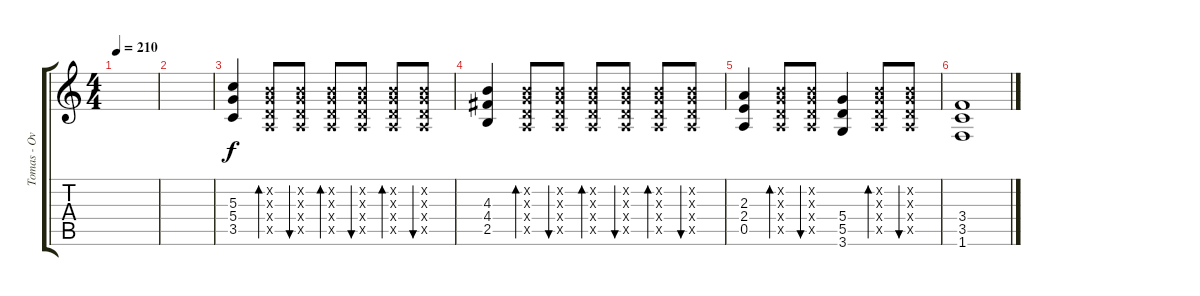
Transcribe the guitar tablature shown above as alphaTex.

\track ("Tomas - Overdub Guitar" "Tomas - Ov") {instrument distortionguitar}
\staff {score tabs}
\tuning (E4 B3 G3 D3 A2 E2) {hide}
\ts (4 4)
\tempo 210
\clef g2
\ks c
|
|
(5.3 5.4 3.5).4 (0.2{x} 0.3{x} 0.4{x} 0.5{x}).8{bd 60} (0.2{x} 0.3{x} 0.4{x} 0.5{x}).8{bu 60} (0.2{x} 0.3{x} 0.4{x} 0.5{x}).8{bd 60} (0.2{x} 0.3{x} 0.4{x} 0.5{x}).8{bu 60} (0.2{x} 0.3{x} 0.4{x} 0.5{x}).8{bd 60} (0.2{x} 0.3{x} 0.4{x} 0.5{x}).8{bu 60} |
(4.3 4.4 2.5).4 (0.2{x} 0.3{x} 0.4{x} 0.5{x}).8{bd 60} (0.2{x} 0.3{x} 0.4{x} 0.5{x}).8{bu 60} (0.2{x} 0.3{x} 0.4{x} 0.5{x}).8{bd 60} (0.2{x} 0.3{x} 0.4{x} 0.5{x}).8{bu 60} (0.2{x} 0.3{x} 0.4{x} 0.5{x}).8{bd 60} (0.2{x} 0.3{x} 0.4{x} 0.5{x}).8{bu 60} |
(2.3 2.4 0.5).4 (0.2{x} 0.3{x} 0.4{x} 0.5{x}).8{bd 60} (0.2{x} 0.3{x} 0.4{x} 0.5{x}).8{bu 60} (5.4 5.5 3.6).4 (0.2{x} 0.3{x} 0.4{x} 0.5{x}).8{bd 60} (0.2{x} 0.3{x} 0.4{x} 0.5{x}).8{bu 60} |
(3.4 3.5 1.6).1
